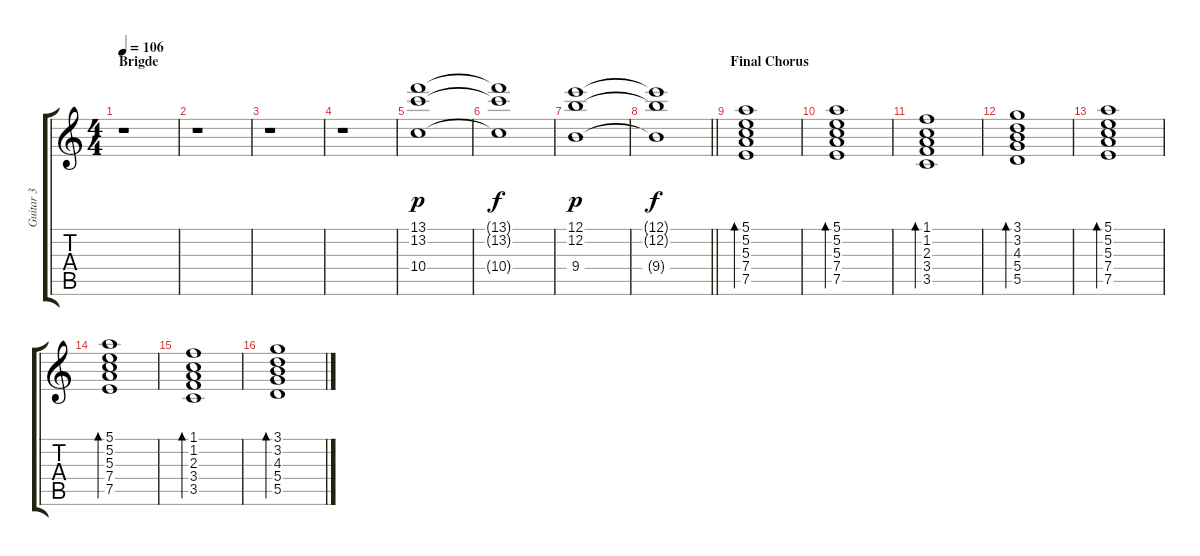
\track ("Guitar 3" "Guitar 3") {instrument electricguitarclean}
\staff {score tabs}
\tuning (E4 B3 G3 D3 A2 E2) {hide}
\ts (4 4)
\section ("" "Brigde")
\tempo 106
\clef g2
\ks c
r.1{dy f} |
r.1 |
r.1 |
r.1 |
(13.1 13.2 10.4).1{dy p volume 12 balance 14 instrument electricpiano1} |
(13.1{t} 13.2{t} 10.4{t}).1{dy f} |
(12.1 12.2 9.4).1{dy p volume 12 balance 12 instrument electricpiano1} |
\barLineRight lightlight
(12.1{t} 12.2{t} 9.4{t}).1{dy f} |
\section ("" "Final Chorus")
(5.1 5.2 5.3 7.4 7.5).1{bd 120 volume 10 balance 14 instrument electricguitarclean} |
(5.1 5.2 5.3 7.4 7.5).1{bd 120} |
(1.1 1.2 2.3 3.4 3.5).1{bd 120} |
(3.1 3.2 4.3 5.4 5.5).1{bd 120} |
(5.1 5.2 5.3 7.4 7.5).1{bd 120} |
(5.1 5.2 5.3 7.4 7.5).1{bd 120} |
(1.1 1.2 2.3 3.4 3.5).1{bd 120} |
(3.1 3.2 4.3 5.4 5.5).1{bd 120}
